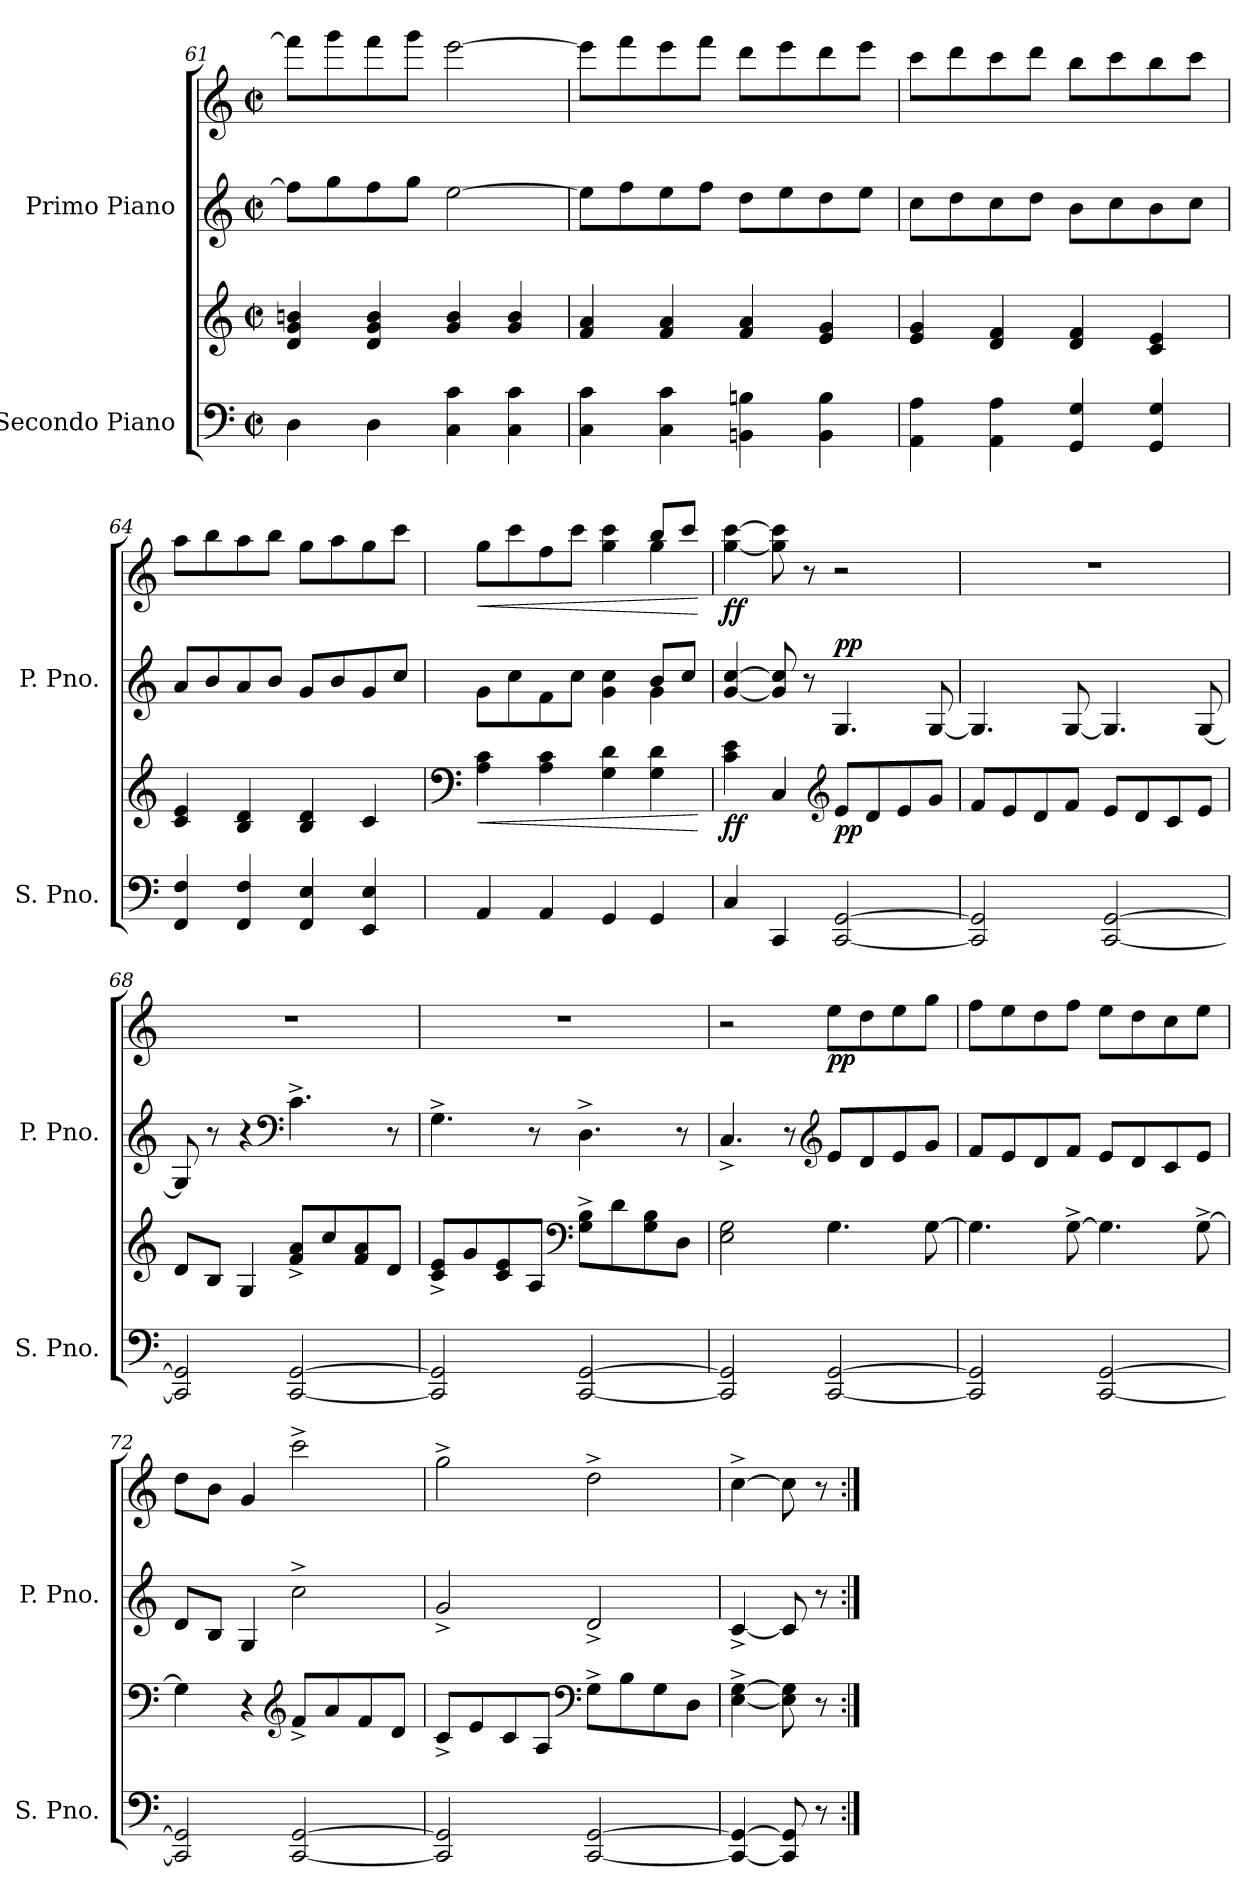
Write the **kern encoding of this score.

**kern	**kern	**dynam	**kern	**kern	**dynam
*part2	*part2	*part2	*part1	*part1	*part1
*staff4	*staff3	*staff3/4	*staff2	*staff1	*staff1/2
*I"Secondo Piano	*	*	*I"Primo Piano	*	*
*I'S. Pno.	*	*	*I'P. Pno.	*	*
*clefF4	*clefG2	*	*clefG2	*clefG2	*
*k[]	*k[]	*	*k[]	*k[]	*
*M2/2	*M2/2	*	*M2/2	*M2/2	*
*met(c|)	*met(c|)	*	*met(c|)	*met(c|)	*
=61	=61	=61	=61	=61	=61
4D\	4d/ 4g/ 4bn/	.	8ff\L]	8fff\L]	.
.	.	.	8gg\	8ggg\	.
4D\	4d/ 4g/ 4b/	.	8ff\	8fff\	.
.	.	.	8gg\J	8ggg\J	.
4C\ 4c\	4g/ 4b/	.	[2ee\	[2eee\	.
4C\ 4c\	4g/ 4b/	.	.	.	.
=62	=62	=62	=62	=62	=62
4C\ 4c\	4f/ 4a/	.	8ee\L]	8eee\L]	.
.	.	.	8ff\	8fff\	.
4C\ 4c\	4f/ 4a/	.	8ee\	8eee\	.
.	.	.	8ff\J	8fff\J	.
4BBn\ 4Bn\	4f/ 4a/	.	8dd\L	8ddd\L	.
.	.	.	8ee\	8eee\	.
4BB\ 4B\	4e/ 4g/	.	8dd\	8ddd\	.
.	.	.	8ee\J	8eee\J	.
=63	=63	=63	=63	=63	=63
4AA\ 4A\	4e/ 4g/	.	8cc\L	8ccc\L	.
.	.	.	8dd\	8ddd\	.
4AA\ 4A\	4d/ 4f/	.	8cc\	8ccc\	.
.	.	.	8dd\J	8ddd\J	.
4GG/ 4G/	4d/ 4f/	.	8b\L	8bb\L	.
.	.	.	8cc\	8ccc\	.
4GG/ 4G/	4c/ 4e/	.	8b\	8bb\	.
.	.	.	8cc\J	8ccc\J	.
!!LO:LB:g=z
=64	=64	=64	=64	=64	=64
4FF/ 4F/	4c/ 4e/	.	8a/L	8aa\L	.
.	.	.	8b/	8bb\	.
4FF/ 4F/	4B/ 4d/	.	8a/	8aa\	.
.	.	.	8b/J	8bb\J	.
4FF/ 4E/	4B/ 4d/	.	8g/L	8gg\L	.
.	.	.	8b/	8aa\	.
4EE/ 4E/	4c/	.	8g/	8gg\	.
.	.	.	8cc/J	8ccc\J	.
=65	=65	=65	=65	=65	=65
*	*clefF4	*	*	*	*
!	!	!LO:HP:b	!	!	!LO:HP:b
*	*	*	*^	*^	*
4AA/	4A\ 4c\	<	8g\L	2reyy	8gg\L	2ryy	<
.	.	.	8cc\	.	8ccc\	.	.
4AA/	4A\ 4c\	.	8f\	.	8ff\	.	.
.	.	.	8cc\J	.	8ccc\J	.	.
4GG/	4G\ 4d\	.	4g\ 4cc\	4reyy	4gg\ 4ccc\	4ryy	.
4GG/	4G\ 4d\	.	8b/L	4g\	8bb/L	4gg\	.
.	.	.	8cc/J	.	8ccc/J	.	.
*	*	*	*v	*v	*	*	*
*	*	*	*	*v	*v	*
.	.	[	.	.	[
=66	=66	=66	=66	=66	=66
!	!	!LO:DY:b	!	!	!LO:DY:b
4C/	4c\ 4e\	ff	[4g/ [4cc/	[4gg\ [4ccc\	ff
4CC/	4C/	.	8g/] 8cc/]	8gg\] 8ccc\]	.
.	.	.	8r	8r	.
*	*clefG2	*	*	*	*
!	!	!LO:DY:b	!	!	!LO:DY:a=2
[2CC/ [2GG/	8e/L	pp	4.G/	2r	pp
.	8d/	.	.	.	.
.	8e/	.	.	.	.
.	8g/J	.	[8G/	.	.
=67	=67	=67	=67	=67	=67
2CC/] 2GG/]	8f/L	.	4.G/]	1r	.
.	8e/	.	.	.	.
.	8d/	.	.	.	.
.	8f/J	.	[8G/	.	.
[2CC/ [2GG/	8e/L	.	4.G/]	.	.
.	8d/	.	.	.	.
.	8c/	.	.	.	.
.	8e/J	.	[8G/	.	.
=68	=68	=68	=68	=68	=68
2CC/] 2GG/]	8d/L	.	8G/]	1r	.
.	8B/J	.	8r	.	.
.	4G/	.	4r	.	.
*	*	*	*clefF4	*	*
[2CC/ [2GG/	8f/^ 8a/^L	.	4.c^\	.	.
.	8cc/	.	.	.	.
.	8f/ 8a/	.	.	.	.
.	8d/J	.	8r	.	.
!!LO:LB:g=z
=69	=69	=69	=69	=69	=69
2CC/] 2GG/]	8c/^ 8e/^L	.	4.G^\	1r	.
.	8g/	.	.	.	.
.	8c/ 8e/	.	.	.	.
.	8A/J	.	8r	.	.
*	*clefF4	*	*	*	*
[2CC/ [2GG/	8G\^ 8B\^L	.	4.D^\	.	.
.	8d\	.	.	.	.
.	8G\ 8B\	.	.	.	.
.	8D\J	.	8r	.	.
=70	=70	=70	=70	=70	=70
2CC/] 2GG/]	2E\ 2G\	.	4.C^/	2r	.
.	.	.	8r	.	.
*	*	*	*clefG2	*	*
!	!	!	!	!	!LO:DY:b
[2CC/ [2GG/	4.G\	.	8e/L	8ee\L	pp
.	.	.	8d/	8dd\	.
.	.	.	8e/	8ee\	.
.	[8G\	.	8g/J	8gg\J	.
=71	=71	=71	=71	=71	=71
2CC/] 2GG/]	4.G\]	.	8f/L	8ff\L	.
.	.	.	8e/	8ee\	.
.	.	.	8d/	8dd\	.
.	[8G^\	.	8f/J	8ff\J	.
[2CC/ [2GG/	4.G\]	.	8e/L	8ee\L	.
.	.	.	8d/	8dd\	.
.	.	.	8c/	8cc\	.
.	[8G^\	.	8e/J	8ee\J	.
=72	=72	=72	=72	=72	=72
2CC/] 2GG/]	4G\]	.	8d/L	8dd\L	.
.	.	.	8B/J	8b\J	.
.	4r	.	4G/	4g/	.
*	*clefG2	*	*	*	*
[2CC/ [2GG/	8f^/L	.	2cc^\	2ccc^\	.
.	8a/	.	.	.	.
.	8f/	.	.	.	.
.	8d/J	.	.	.	.
=73	=73	=73	=73	=73	=73
2CC/] 2GG/]	8c^/L	.	2g^/	2gg^\	.
.	8e/	.	.	.	.
.	8c/	.	.	.	.
.	8A/J	.	.	.	.
*	*clefF4	*	*	*	*
[2CC/ [2GG/	8G^\L	.	2d^/	2dd^\	.
.	8B\	.	.	.	.
.	8G\	.	.	.	.
.	8D\J	.	.	.	.
=74	=74	=74	=74	=74	=74
4CC/_ 4GG/_	[4E\^ [4G\^	.	[4c^/	[4cc^\	.
8CC/] 8GG/]	8E\] 8G\]	.	8c/]	8cc\]	.
8r	8r	.	8r	8r	.
=:|!	=:|!	=:|!	=:|!	=:|!	=:|!
*-	*-	*-	*-	*-	*-
